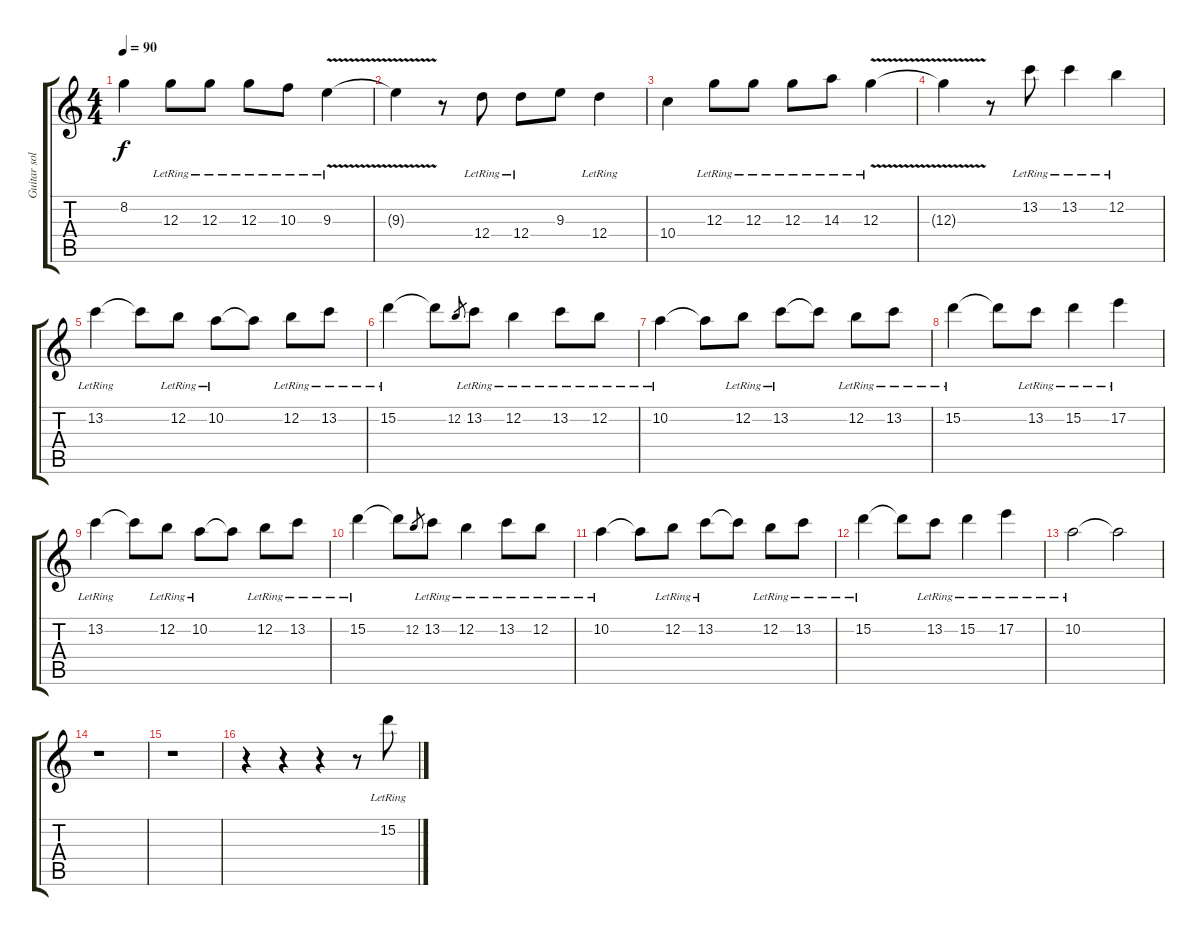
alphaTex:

\track ("Guitar solo yeah" "Guitar sol") {instrument electricguitarclean}
\staff {score tabs}
\tuning (E4 B3 G3 D3 A2 D2) {hide}
\ts (4 4)
\tempo 90
\clef g2
\ks c
8.2.4{dy f volume 12 instrument electricguitarjazz} 12.3{lr}.8 12.3{lr}.8 12.3{lr}.8 10.3{lr}.8 9.3{v lr}.4 |
9.3{t}.4 r.8 12.4{lr}.8 12.4{lr}.8 9.3.8 12.4{lr}.4 |
10.4.4 12.3{lr}.8 12.3{lr}.8 12.3{lr}.8 14.3{lr}.8 12.3{v lr}.4 |
12.3{t}.4 r.8 13.2{lr}.8 13.2{lr}.4 12.2{lr}.4 |
13.2{lr}.4{volume 14 instrument electricguitarjazz} 13.2{t}.8 12.2{lr}.8 10.2{lr}.8 10.2{t}.8 12.2{lr}.8 13.2{lr}.8 |
15.2{lr}.4 15.2{t}.8 12.2.8{gr} 13.2{lr}.8 12.2{lr}.4 13.2{lr}.8 12.2{lr}.8 |
10.2{lr}.4 10.2{t}.8 12.2{lr}.8 13.2{lr}.8 13.2{t}.8 12.2{lr}.8 13.2{lr}.8 |
15.2{lr}.4 15.2{t}.8 13.2{lr}.8 15.2{lr}.4 17.2{lr}.4 |
13.2{lr}.4 13.2{t}.8 12.2{lr}.8 10.2{lr}.8 10.2{t}.8 12.2{lr}.8 13.2{lr}.8 |
15.2{lr}.4 15.2{t}.8 12.2.8{gr} 13.2{lr}.8 12.2{lr}.4 13.2{lr}.8 12.2{lr}.8 |
10.2{lr}.4 10.2{t}.8 12.2{lr}.8 13.2{lr}.8 13.2{t}.8 12.2{lr}.8 13.2{lr}.8 |
15.2{lr}.4 15.2{t}.8 13.2{lr}.8 15.2{lr}.4 17.2{lr}.4 |
10.2{lr}.2 10.2{t}.2 |
r.1 |
r.1 |
r.4 r.4 r.4 r.8 15.2{lr}.8
